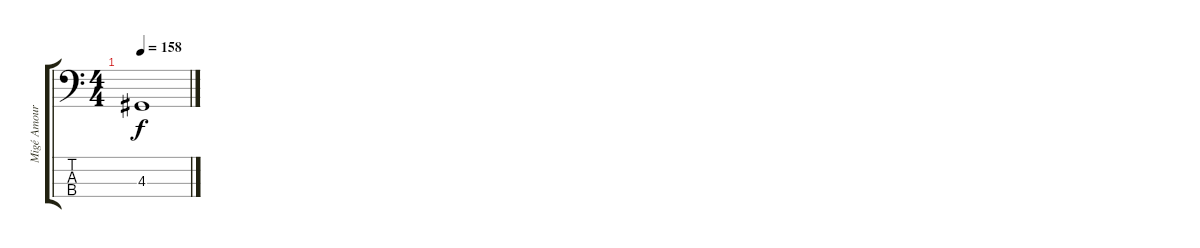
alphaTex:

\track ("Migé Amour (Bass)" "Migé Amour") {instrument electricbassfinger}
\staff {score tabs}
\tuning (D2 A1 E1 B0) {hide}
\ts (4 4)
\tempo 158
\clef f4
\ks c
4.3{t}.1{dy f}
